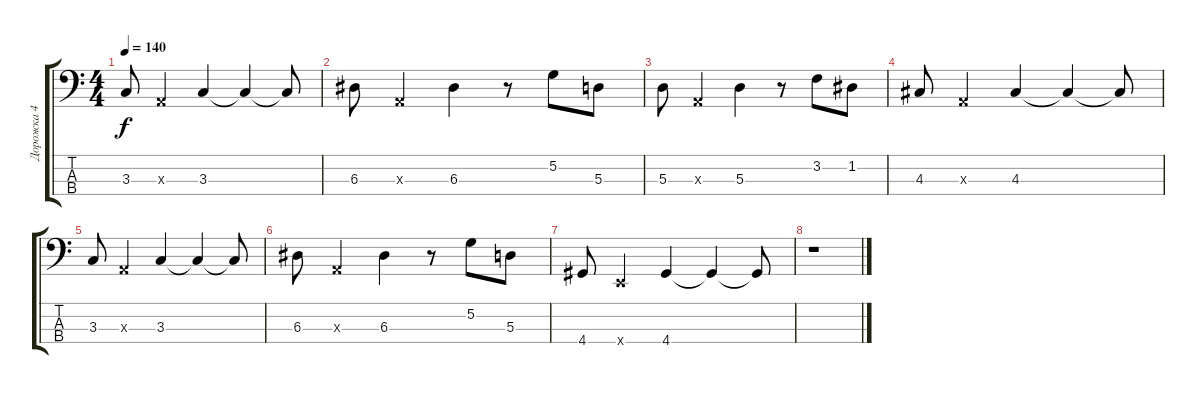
\track ("Дорожка 4" "Дорожка 4") {instrument fretlessbass}
\staff {score tabs}
\tuning (G2 D2 A1 E1) {hide}
\ts (4 4)
\tempo 140
\clef f4
\ks c
3.3.8{dy f} 0.3{x}.4 3.3.4 3.3{t}.4 3.3{t}.8 |
6.3.8 0.3{x}.4 6.3.4 r.8 5.2.8 5.3.8 |
5.3.8 0.3{x}.4 5.3.4 r.8 3.2.8 1.2.8 |
4.3.8 0.3{x}.4 4.3.4 4.3{t}.4 4.3{t}.8 |
3.3.8 0.3{x}.4 3.3.4 3.3{t}.4 3.3{t}.8 |
6.3.8 0.3{x}.4 6.3.4 r.8 5.2.8 5.3.8 |
4.4.8 0.4{x}.4 4.4.4 4.4{t}.4 4.4{t}.8 |
r.1
